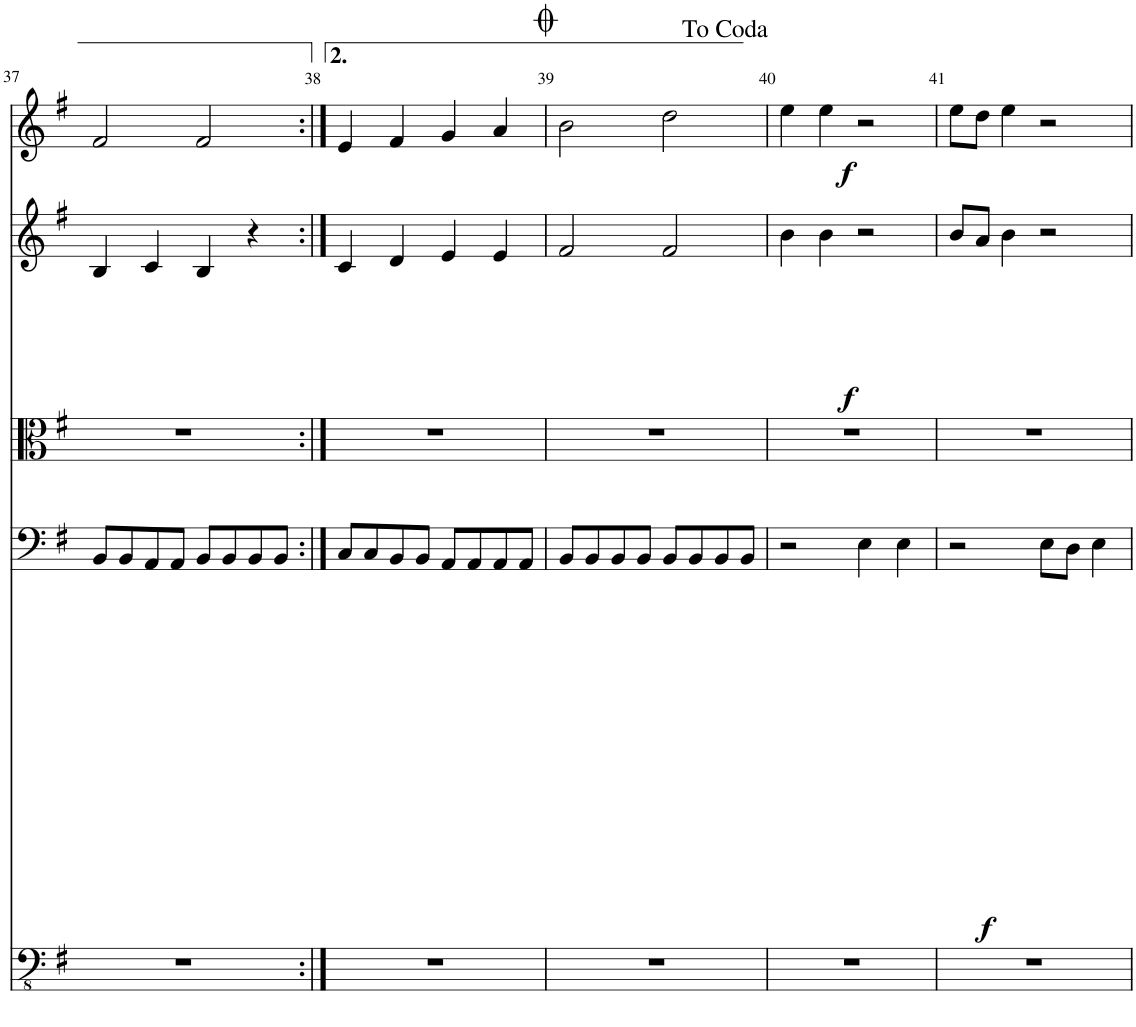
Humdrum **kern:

**kern	**kern	**dynam	**kern	**kern	**dynam	**kern	**dynam
*part5	*part4	*part4	*part3	*part2	*part2	*part1	*part1
*staff5	*staff4	*staff4	*staff3	*staff2	*staff2	*staff1	*staff1
*I"Bass	*I"Cello	*	*I"Viola	*I"Violin II	*	*I"Violin I	*
*	*	*	*I'Vla	*	*	*	*
!!LO:PB:g=z
*clefFv4	*clefF4	*	*clefC3	*clefG2	*	*clefG2	*
*Trd7c12	*	*	*	*	*	*	*
*k[f#]	*k[f#]	*	*k[f#]	*k[f#]	*	*k[f#]	*
*M4/4	*M4/4	*	*M4/4	*M4/4	*	*M4/4	*
=37	=37	=37	=37	=37	=37	=37	=37
1r	8BB/L	.	1r	4B/	.	2f#/	.
.	8BB/	.	.	.	.	.	.
.	8AA/	.	.	4c/	.	.	.
.	8AA/J	.	.	.	.	.	.
.	8BB/L	.	.	4B/	.	2f#/	.
.	8BB/	.	.	.	.	.	.
.	8BB/	.	.	4r	.	.	.
.	8BB/J	.	.	.	.	.	.
=38:|!	=38:|!	=38:|!	=38:|!	=38:|!	=38:|!	=38:|!	=38:|!
1r	8C/L	.	1r	4c/	.	4e/	.
.	8C/	.	.	.	.	.	.
.	8BB/	.	.	4d/	.	4f#/	.
.	8BB/J	.	.	.	.	.	.
.	8AA/L	.	.	4e/	.	4g/	.
.	8AA/	.	.	.	.	.	.
.	8AA/	.	.	4e/	.	4a/	.
.	8AA/J	.	.	.	.	.	.
=39	=39	=39	=39	=39	=39	=39	=39
1r	8BB/L	.	1r	2f#/	.	2b\	.
.	8BB/	.	.	.	.	.	.
.	8BB/	.	.	.	.	.	.
.	8BB/J	.	.	.	.	.	.
.	8BB/L	.	.	2f#/	.	2dd\	.
.	8BB/	.	.	.	.	.	.
.	8BB/	.	.	.	.	.	.
.	8BB/J	.	.	.	.	.	.
=40	=40	=40	=40	=40	=40	=40	=40
!	!	!	!	!	!LO:DY:b	!	!LO:DY:b
1r	2r	.	1r	4b\	f	4ee\	f
.	.	.	.	4b\	.	4ee\	.
!	!	!LO:DY:b	!	!	!	!	!
.	4E\	f	.	2r	.	2r	.
.	4E\	.	.	.	.	.	.
=41	=41	=41	=41	=41	=41	=41	=41
1r	2r	.	1r	8b/L	.	8ee\L	.
.	.	.	.	8a/J	.	8dd\J	.
.	.	.	.	4b\	.	4ee\	.
.	8E\L	.	.	2r	.	2r	.
.	8D\J	.	.	.	.	.	.
.	4E\	.	.	.	.	.	.
=	=	=	=	=	=	=	=
*-	*-	*-	*-	*-	*-	*-	*-
